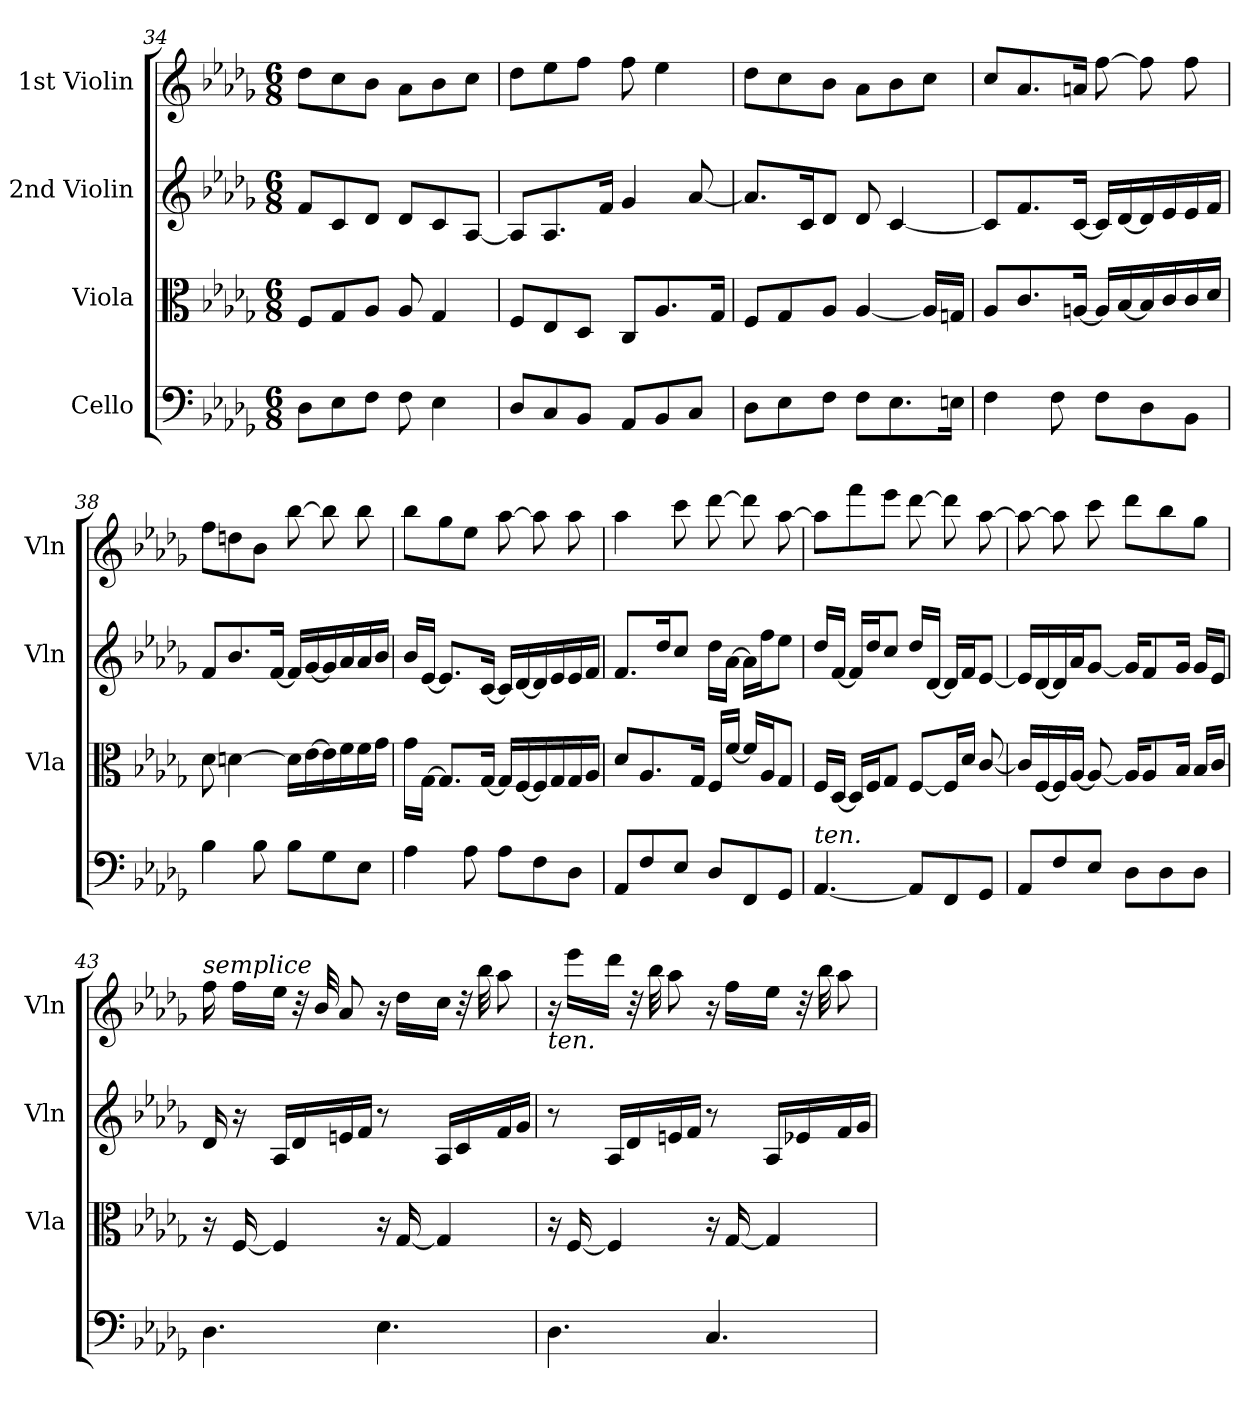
**kern	**kern	**kern	**kern
*part4	*part3	*part2	*part1
*staff4	*staff3	*staff2	*staff1
*I"Cello	*I"Viola	*I"2nd Violin	*I"1st Violin
*	*I'Vla	*I'Vln	*I'Vln
*clefF4	*clefC3	*clefG2	*clefG2
*k[b-e-a-d-g-]	*k[b-e-a-d-g-]	*k[b-e-a-d-g-]	*k[b-e-a-d-g-]
*D-:	*D-:	*D-:	*D-:
*M6/8	*M6/8	*M6/8	*M6/8
=34	=34	=34	=34
8D-\L	8F/L	8f/L	8dd-\L
8E-\	8G-/	8c/	8cc\
8F\J	8A-/J	8d-/J	8b-\J
8F\	8A-/	8d-/L	8a-\L
4E-\	4G-/	8c/	8b-\
.	.	[8A-/J	8cc\J
=35	=35	=35	=35
8D-/L	8F/L	8A-/L]	8dd-\L
8C/	8E-/	8.A-/	8ee-\
8BB-/J	8D-/J	.	8ff\J
.	.	16f/Jk	.
8AA-/L	8C/L	4g-/	8ff\
8BB-/	8.A-/	.	4ee-\
8C/J	.	[8a-/	.
.	16G-/Jk	.	.
=36	=36	=36	=36
8D-\L	8F/L	8.a-/L]	8dd-\L
8E-\	8G-/	.	8cc\
.	.	16c/K	.
8F\J	8A-/J	8d-/J	8b-\J
8F\L	[4A-/	8d-/	8a-\L
8.E-\	.	[4c/	8b-\
.	16A-/LL]	.	8cc\J
16En\Jk	16Gn/JJ	.	.
=37	=37	=37	=37
4F\	8A-/L	8c/L]	8cc/L
.	8.c/	8.f/	8.a-/
8F\	.	.	.
.	[16An/Jk	[16c/Jk	16an/Jk
8F\L	16A/LL]	16c/LL]	[8ff\
.	[16B-/	[16d-/	.
8D-\	16B-/]	16d-/]	8ff\]
.	16c/	16e-/	.
8BB-\J	16c/	16e-/	8ff\
.	16d-/JJ	16f/JJ	.
=38	=38	=38	=38
4B-\	8d-\	8f/L	8ff\L
.	[4dn\	8.b-/	8ddn\
8B-\	.	.	8b-\J
.	.	[16f/Jk	.
8B-\L	16d\LL]	16f/LL]	[8bb-\
.	[16e-\	[16g-/	.
8G-\	16e-\]	16g-/]	8bb-\]
.	16f\	16a-/	.
8E-\J	16f\	16a-/	8bb-\
.	16g-\JJ	16b-/JJ	.
=39	=39	=39	=39
4A-\	16g-\LL	16b-/LL	8bb-\L
.	[16G-\JJ	[16e-/JJ	.
.	8.G-/L]	8.e-/L]	8gg-\
8A-\	.	.	8ee-\J
.	[16G-/Jk	[16c/Jk	.
8A-\L	16G-/LL]	16c/LL]	[8aa-\
.	[16F/	[16d-/	.
8F\	16F/]	16d-/]	8aa-\]
.	16G-/	16e-/	.
8D-\J	16G-/	16e-/	8aa-\
.	16A-/JJ	16f/JJ	.
=40	=40	=40	=40
8AA-/L	8d-/L	8.f/L	4aa-\
8F/	8.A-/	.	.
.	.	16dd-/K	.
8E-/J	.	8cc/J	8ccc\
.	16G-/Jk	.	.
8D-/L	16F/LL	16dd-\LL	[8ddd-\
.	[16f/JJ	[16a-\JJ	.
8FF/	16f/LL]	16a-\LL]	8ddd-\]
.	16A-/J	16ff\J	.
8GG-/J	8G-/J	8ee-\J	[8aa-\
=41	=41	=41	=41
!LO:TX:a:i:t=ten.	!	!	!
[4.AA-/	16F/LL	16dd-/LL	8aa-\L]
.	[16D-/JJ	[16f/JJ	.
.	16D-/LL]	16f/LL]	8fff\
.	16F/J	16dd-/J	.
.	8G-/J	8cc/J	8eee-\J
8AA-/L]	[8F/L	16dd-/LL	[8ddd-\
.	.	[16d-/JJ	.
8FF/	16F/L]	16d-/LL]	8ddd-\]
.	16d-/JJ	16f/J	.
8GG-/J	[8c/	[8e-/J	[8aa-\
=42	=42	=42	=42
8AA-/L	16c/LL]	16e-/LL]	8aa-\_
.	[16F/	[16d-/	.
8F/	16F/]	16d-/]	8aa-\]
.	[16A-/JJ	16a-/J	.
8E-/J	8A-/_	[8g-/J	8ccc\
8D-\L	16A-/KL]	16g-/KL]	8ddd-\L
.	8A-/	8f/	.
8D-\	.	.	8bb-\
.	16B-/Jk	16g-/Jk	.
8D-\J	16B-/LL	16g-/LL	8gg-\J
.	16c/JJ	16e-/JJ	.
=43	=43	=43	=43
!	!	!	!LO:TX:a:i:t=semplice
4.D-\	16r	16d-/	16ff\
.	[16F/	16r	16ff\LL
.	4F/]	16A-/LL	16ee-\JJ
.	.	16d-/	32r
.	.	.	32b-/
.	.	16en/	8a-/
.	.	16f/JJ	.
4.E-\	16r	8r	16r
.	[16G-/	.	16dd-\LL
.	4G-/]	16A-/LL	16cc\JJ
.	.	16c/	32r
.	.	.	32bb-\
.	.	16f/	8aa-\
.	.	16g-/JJ	.
=44	=44	=44	=44
!	!	!	!LO:TX:b:i:t=ten.
4.D-\	16r	8r	16r
.	[16F/	.	16eee-\LL
.	4F/]	16A-/LL	16ddd-\JJ
.	.	16d-/	32r
.	.	.	32bb-\
.	.	16en/	8aa-\
.	.	16f/JJ	.
4.C/	16r	8r	16r
.	[16G-/	.	16ff\LL
.	4G-/]	16A-/LL	16ee-\JJ
.	.	16e-X/	32r
.	.	.	32bb-\
.	.	16f/	8aa-\
.	.	16g-/JJ	.
=	=	=	=
*-	*-	*-	*-
